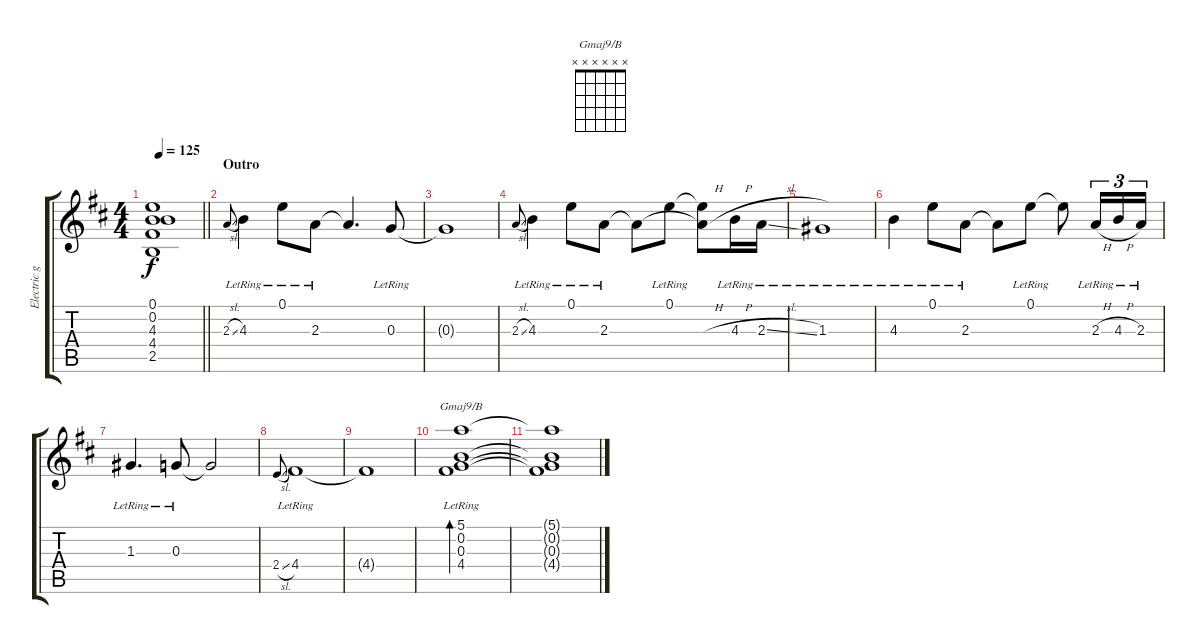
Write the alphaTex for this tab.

\track ("Electric guitar: rhythm" "Electric g") {instrument electricguitarclean}
\staff {score tabs}
\tuning (E4 B3 G3 D3 A2 E2) {hide}
\chord ("Gmaj9/B" x x x x x x)
\ts (4 4)
\tempo 125
\clef g2
\barLineRight lightlight
\ks bminor
(0.1{t} 0.2{t} 4.3{t} 4.4{t} 2.5{t}).1{dy f} |
\section ("" "Outro")
2.3{sl}.8{gr onbeat} 4.3{lr}.4{balance 5} 0.1{lr}.8 2.3{lr}.8 2.3{t}.4{d} 0.3{lr}.8 |
0.3{t}.1 |
2.3{sl}.8{gr onbeat} 4.3{lr}.4 0.1{lr}.8 2.3{lr}.8 2.3{t}.8 0.1{lr}.8 (0.1{t} 2.3{h t}).8 4.3{h lr}.16 2.3{sl lr}.16 |
1.3{lr}.1 |
4.3{lr}.4 0.1{lr}.8 2.3{lr}.8 2.3{t}.8 0.1{lr}.8 0.1{t}.8 2.3{h lr}.16{tu (3 2)} 4.3{h lr}.16{tu (3 2)} 2.3{lr}.16{tu (3 2)} |
1.3{lr}.4{d} 0.3{lr}.8 0.3{t}.2 |
2.4{sl}.8{gr onbeat} 4.4{lr}.1 |
4.4{t}.1 |
(5.1{lr} 0.2{lr} 0.3{lr} 4.4{lr}).1{bd 480 ch "Gmaj9/B"} |
(5.1{t} 0.2{t} 0.3{t} 4.4{t}).1
